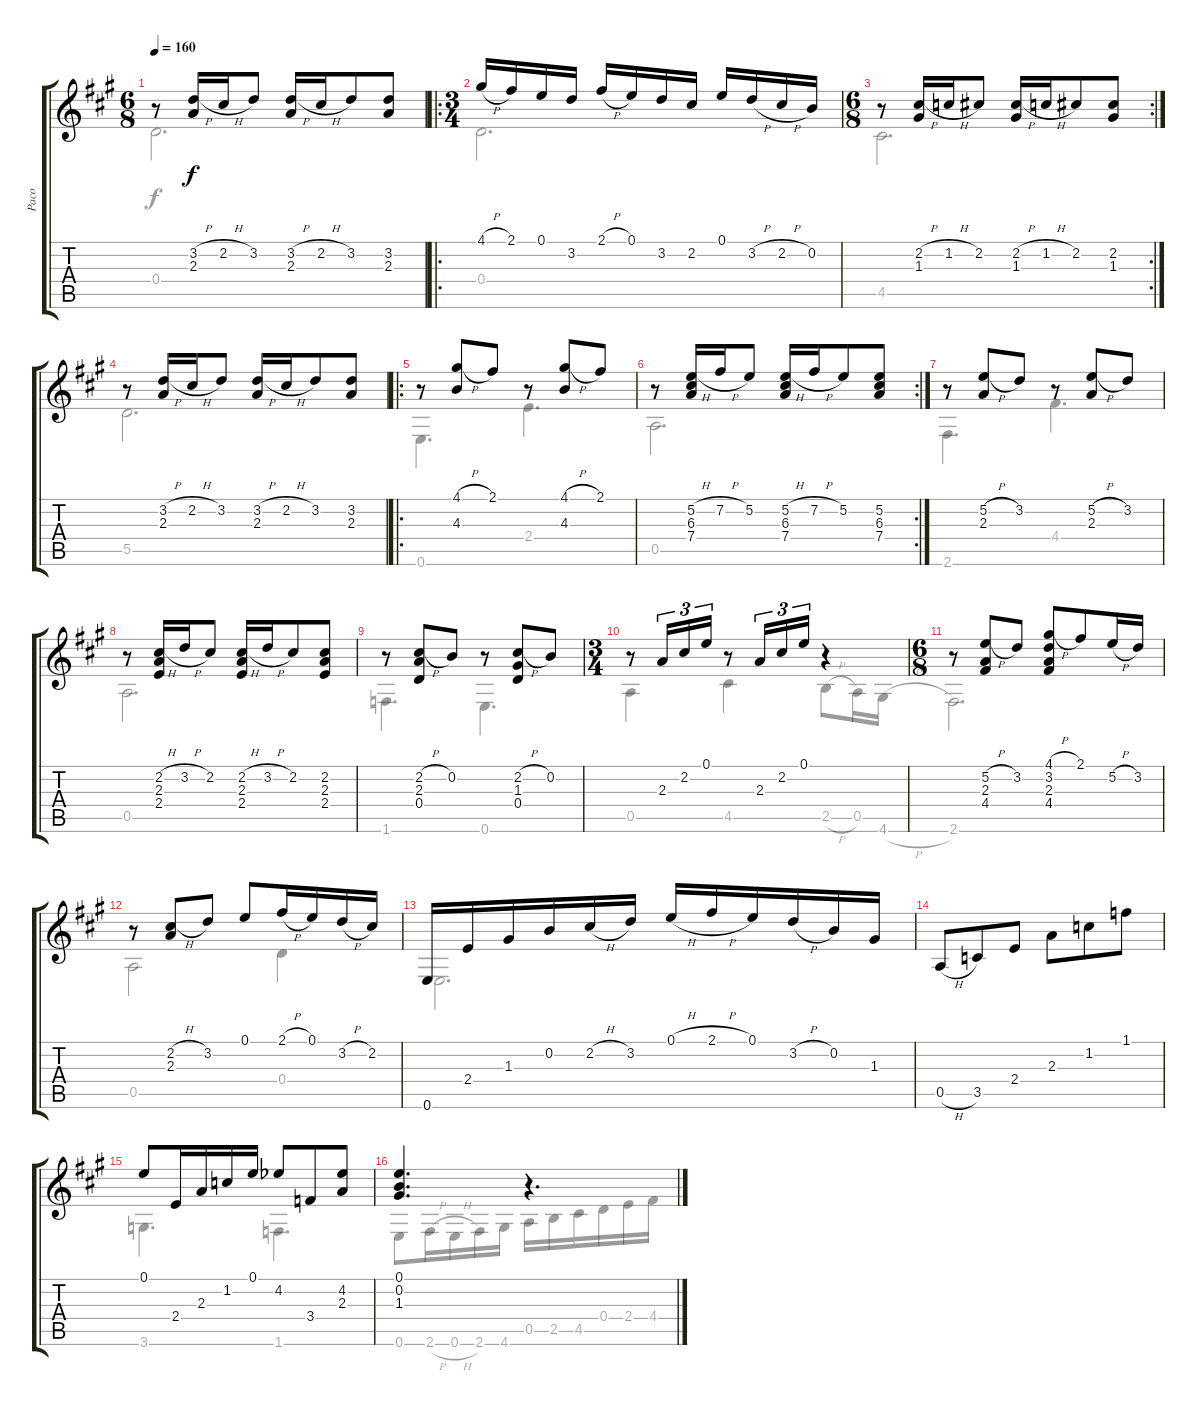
\track ("Paco" "Paco") {instrument acousticguitarnylon}
\staff {score tabs}
\tuning (E4 B3 G3 D3 A2 E2) {hide}
\voice
\ts (6 8)
\tempo 160
\clef g2
\ks a
r.8{dy f} (3.2{h} 2.3).16 2.2{h}.16 3.2.8 (3.2{h} 2.3).16 2.2{h}.16 3.2.8 (3.2 2.3).8 |
\ro
\ts (3 4)
4.1{h}.16 2.1.16 0.1.16 3.2.16 2.1{h}.16 0.1.16 3.2.16 2.2.16 0.1.16 3.2{h}.16 2.2{h}.16 0.2.16 |
\rc 2
\ts (6 8)
r.8 (2.2{h} 1.3).16 1.2{h}.16 2.2.8 (2.2{h} 1.3).16 1.2{h}.16 2.2.8 (2.2 1.3).8 |
r.8 (3.2{h} 2.3).16 2.2{h}.16 3.2.8 (3.2{h} 2.3).16 2.2{h}.16 3.2.8 (3.2 2.3).8 |
\ro
r.8 (4.1{h} 4.3).8 2.1.8 r.8 (4.1{h} 4.3).8 2.1.8 |
\rc 2
r.8 (5.2{h} 6.3 7.4).16 7.2{h}.16 5.2.8 (5.2{h} 6.3 7.4).16 7.2{h}.16 5.2.8 (5.2 6.3 7.4).8 |
r.8 (5.2{h} 2.3).8 3.2.8 r.8 (5.2{h} 2.3).8 3.2.8 |
r.8 (2.2{h} 2.3 2.4).16 3.2{h}.16 2.2.8 (2.2{h} 2.3 2.4).16 3.2{h}.16 2.2.8 (2.2 2.3 2.4).8 |
r.8 (2.2{h} 2.3 0.4).8 0.2.8 r.8 (2.2{h} 1.3 0.4).8 0.2.8 |
\ts (3 4)
r.8 2.3.16{tu (3 2)} 2.2.16{tu (3 2)} 0.1.16{tu (3 2)} r.8 2.3.16{tu (3 2)} 2.2.16{tu (3 2)} 0.1.16{tu (3 2)} r.4 |
\ts (6 8)
r.8 (5.2{h} 2.3 4.4).8 3.2.8 (4.1{h} 3.2 2.3 4.4).8 2.1.8 5.2{h}.16 3.2.16 |
r.8 (2.2{h} 2.3).8 3.2.8 0.1.8 2.1{h}.16 0.1.16 3.2{h}.16 2.2.16 |
0.6.16 2.4.16 1.3.16 0.2.16 2.2{h}.16 3.2.16 0.1{h}.16 2.1{h}.16 0.1.16 3.2{h}.16 0.2.16 1.3.16 |
0.5{h}.8 3.5.8 2.4.8 2.3.8 1.2.8 1.1.8 |
0.1.8 2.4.16 2.3.16 1.2.16 0.1.16 4.2{acc b}.8 3.4.8 (4.2{acc b} 2.3).8 |
(0.1 0.2 1.3).4{d} r.4{d}
\voice
\clef g2
\ottava regular
\simile none
\ks a
0.4.2{d dy f} |
0.4.2{d} |
4.5.2{d} |
5.5.2{d} |
0.6.4{d} 2.4.4{d} |
0.5.2{d} |
2.6.4{d} 4.4.4{d} |
0.5.2{d} |
1.6.4{d} 0.6.4{d} |
0.5.4 4.5.4 2.5{h}.8 0.5.16 4.6{h}.16 |
2.6.2{d} |
0.5.2 0.4.4 |
0.6.2{d} |
|
3.6.4{d} 1.6.4{d} |
0.6.8 2.6{h}.16 0.6{h}.16 2.6.16 4.6.16 0.5.16 2.5.16 4.5.16 0.4.16 2.4.16 4.4.16
